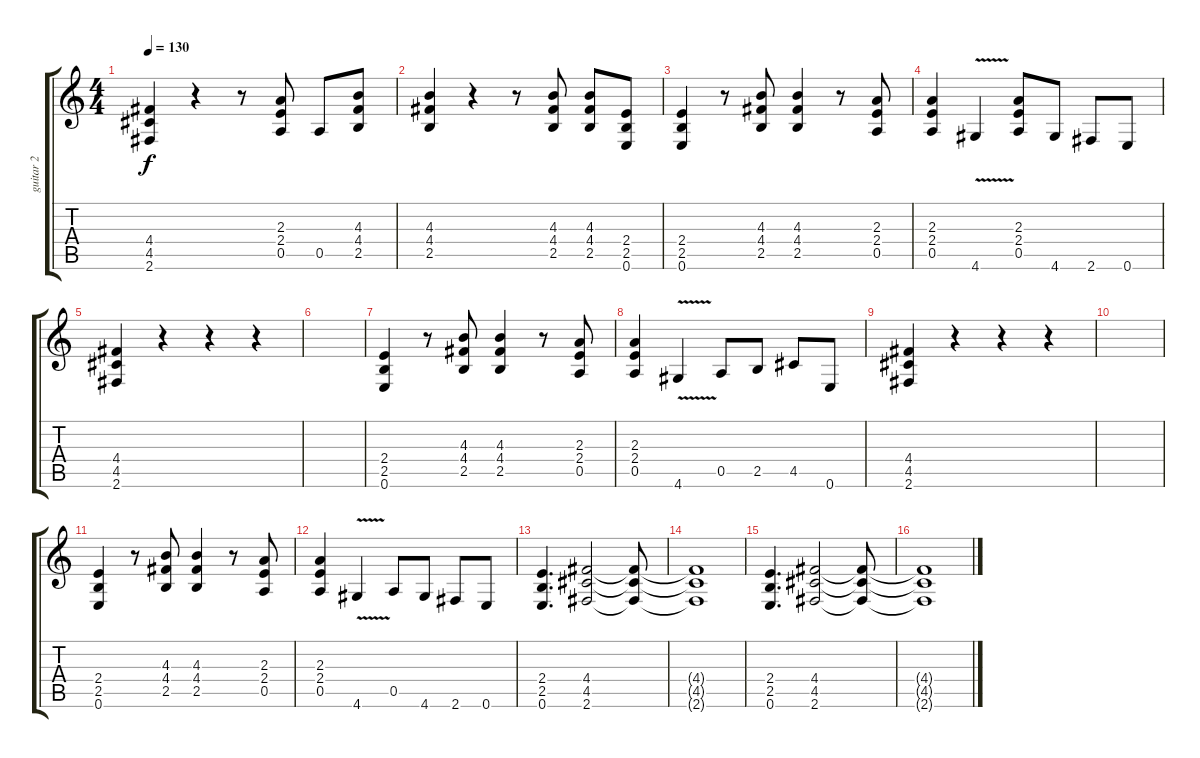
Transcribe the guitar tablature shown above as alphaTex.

\track ("guitar 2" "guitar 2") {instrument distortionguitar}
\staff {score tabs}
\tuning (E4 B3 G3 D3 A2 E2) {hide}
\ts (4 4)
\tempo 130
\clef g2
\ks c
(4.4 4.5 2.6).4{dy f} r.4 r.8 (2.3 2.4 0.5).8 0.5.8 (4.3 4.4 2.5).8 |
(4.3 4.4 2.5).4 r.4 r.8 (4.3 4.4 2.5).8 (4.3 4.4 2.5).8 (2.4 2.5 0.6).8 |
(2.4 2.5 0.6).4 r.8 (4.3 4.4 2.5).8 (4.3 4.4 2.5).4 r.8 (2.3 2.4 0.5).8 |
(2.3 2.4 0.5).4 4.6{be (hold 0 0 60 0) v}.4 (2.3 2.4 0.5).8 4.6.8 2.6.8 0.6.8 |
(4.4 4.5 2.6).4 r.4 r.4 r.4 |
|
(2.4 2.5 0.6).4 r.8 (4.3 4.4 2.5).8 (4.3 4.4 2.5).4 r.8 (2.3 2.4 0.5).8 |
(2.3 2.4 0.5).4 4.6{be (hold 0 0 60 0) v}.4 0.5.8 2.5.8 4.5.8 0.6.8 |
(4.4 4.5 2.6).4 r.4 r.4 r.4 |
|
(2.4 2.5 0.6).4 r.8 (4.3 4.4 2.5).8 (4.3 4.4 2.5).4 r.8 (2.3 2.4 0.5).8 |
(2.3 2.4 0.5).4 4.6{be (hold 0 0 60 0) v}.4 0.5.8 4.6.8 2.6.8 0.6.8 |
(2.4 2.5 0.6).4{d} (4.4 4.5 2.6).2 (4.4{t} 4.5{t} 2.6{t}).8 |
(4.4{t} 4.5{t} 2.6{t}).1 |
(2.4 2.5 0.6).4{d} (4.4 4.5 2.6).2 (4.4{t} 4.5{t} 2.6{t}).8 |
(4.4{t} 4.5{t} 2.6{t}).1
